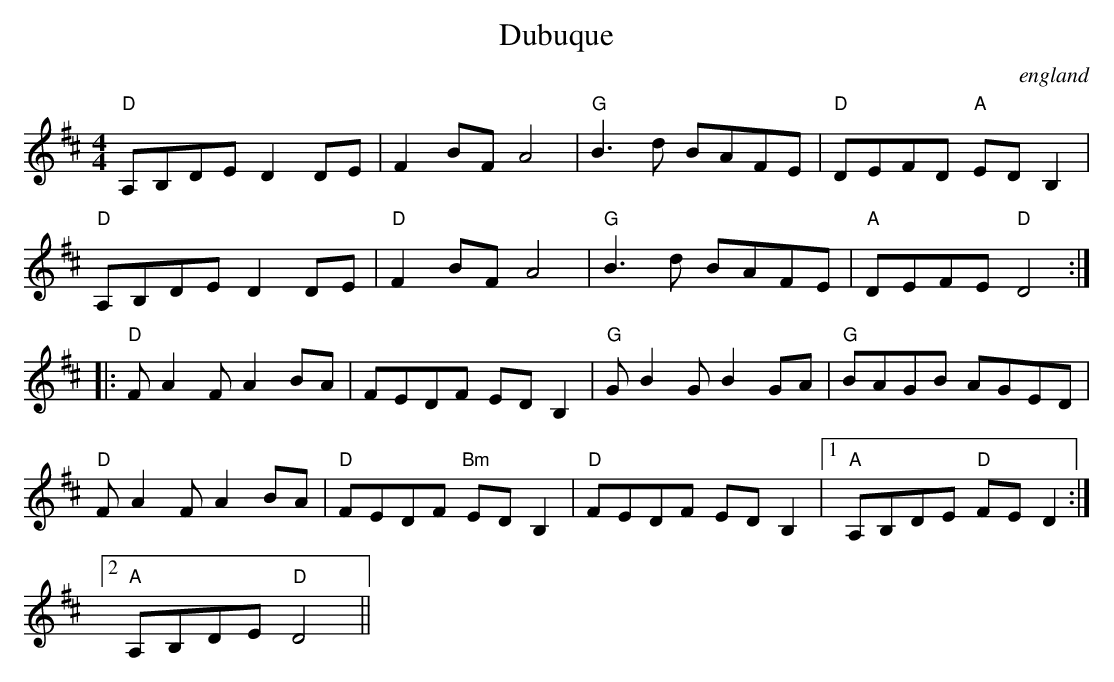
X:1
T:Dubuque
O:england
M:4/4
L:1/4
K:D
"D"A,/2B,/2D/2E/2 DD/2E/2|FB/2F/2 A2|"G"B3/2d/2 B/2A/2F/2E/2|\
"D"D/2E/2F/2D/2 "A"E/2D/2B,|
"D"A,/2B,/2D/2E/2 DD/2E/2|"D"FB/2F/2 A2|"G"B3/2d/2 B/2A/2F/2E/2|\
"A"D/2E/2F/2E/2 "D"D2::
"D"F/2AF/2 AB/2A/2|F/2E/2D/2F/2 E/2D/2B,|"G"G/2BG/2 BG/2A/2|\
"G"B/2A/2G/2B/2 A/2G/2E/2D/2|
"D"F/2AF/2 AB/2A/2|"D"F/2E/2D/2F/2 "Bm"E/2D/2B,|"D"F/2E/2D/2F/2 E/2D/2B,|\
[1"A"A,/2B,/2D/2E/2 "D"F/2E/2D:|
[2"A"A,/2B,/2D/2E/2 "D"D2||
